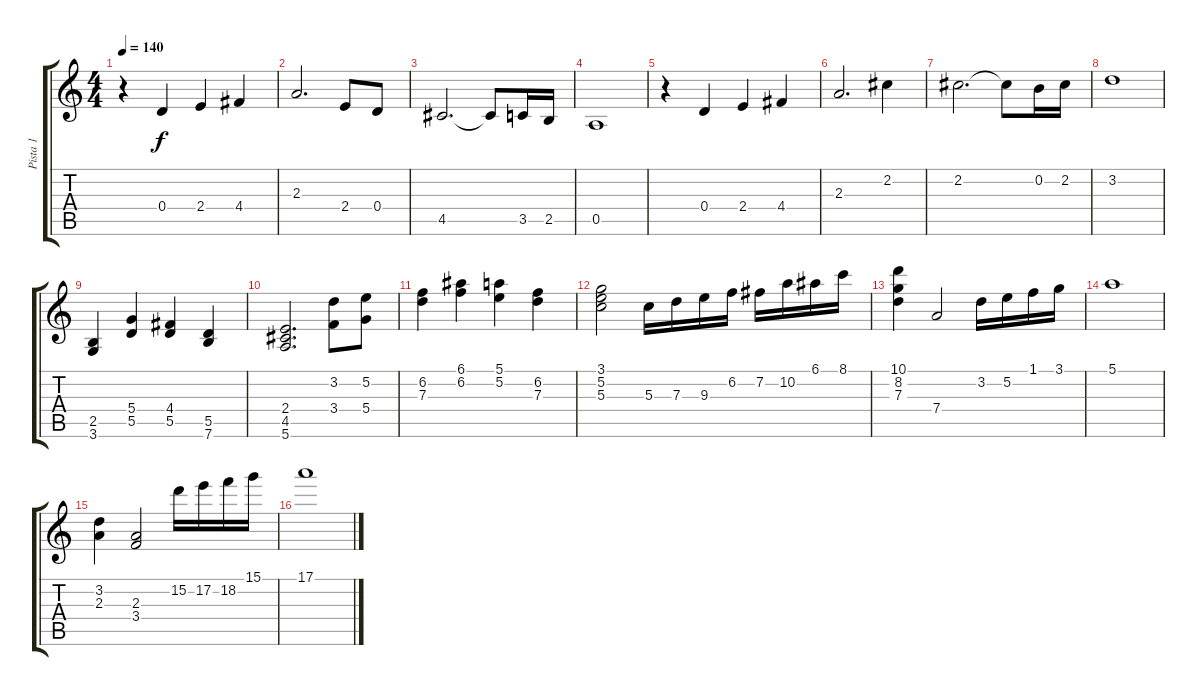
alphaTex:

\track ("Pista 1" "Pista 1") {instrument acousticguitarnylon}
\staff {score tabs}
\tuning (E4 B3 G3 D3 A2 E2) {hide}
\ts (4 4)
\tempo 140
\clef g2
\ks c
r.4{dy f} 0.4.4 2.4.4 4.4.4 |
2.3.2{d} 2.4.8 0.4.8 |
4.5.2{d} 4.5{t}.8 3.5.16 2.5.16 |
0.5.1 |
r.4 0.4.4 2.4.4 4.4.4 |
2.3.2{d} 2.2.4 |
2.2.2{d} 2.2{t}.8 0.2.16 2.2.16 |
3.2.1 |
(2.5 3.6).4 (5.4 5.5).4 (4.4 5.5).4 (5.5 7.6).4 |
(2.4 4.5 5.6).2{d} (3.2 3.4).8 (5.2 5.4).8 |
(6.2 7.3).4 (6.1 6.2).4 (5.1 5.2).4 (6.2 7.3).4 |
(3.1 5.2 5.3).2 5.3.16 7.3.16 9.3.16 6.2.16 7.2.16 10.2.16 6.1.16 8.1.16 |
(10.1 8.2 7.3).4 7.4.2 3.2.16 5.2.16 1.1.16 3.1.16 |
5.1.1 |
(3.2 2.3).4 (2.3 3.4).2 15.2.16 17.2.16 18.2.16 15.1.16 |
17.1.1
